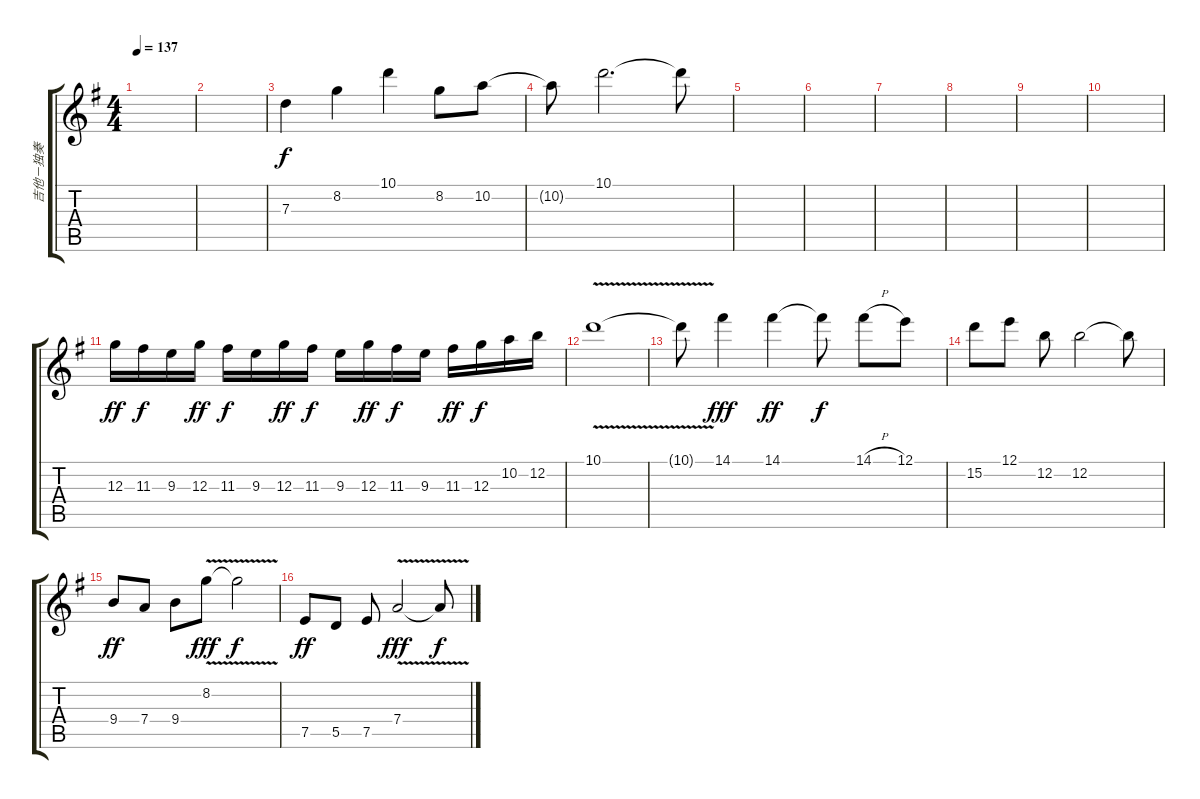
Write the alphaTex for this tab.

\track ("吉他－独奏" "吉他－独奏") {mute instrument distortionguitar}
\staff {score tabs}
\tuning (E4 B3 G3 D3 A2 E2) {hide}
\ts (4 4)
\tempo 137
\clef g2
\ks g
|
|
7.3.4 8.2.4 10.1.4 8.2.8 10.2.8 |
10.2{t}.8 10.1.2{d} 10.1{t}.8 |
|
|
|
|
|
|
12.3.16{dy ff} 11.3.16{dy f} 9.3.16 12.3.16{dy ff} 11.3.16{dy f} 9.3.16 12.3.16{dy ff} 11.3.16{dy f} 9.3.16 12.3.16{dy ff} 11.3.16{dy f} 9.3.16 11.3.16{dy ff} 12.3.16{dy f} 10.2.16 12.2.16 |
10.1{v}.1 |
10.1{t}.8 14.1.4{dy fff} 14.1.4{dy ff} 14.1{t}.8{dy f} 14.1{h}.8 12.1.8 |
15.2.8 12.1.8 12.2.8 12.2.2 12.2{t}.8 |
9.4.8{dy ff} 7.4.8 9.4.8 8.2{v}.8{dy fff} 8.2{t}.2{dy f} |
7.5.8{dy ff} 5.5.8 7.5.8 7.4{v}.2{dy fff} 7.4{t}.8{dy f}
